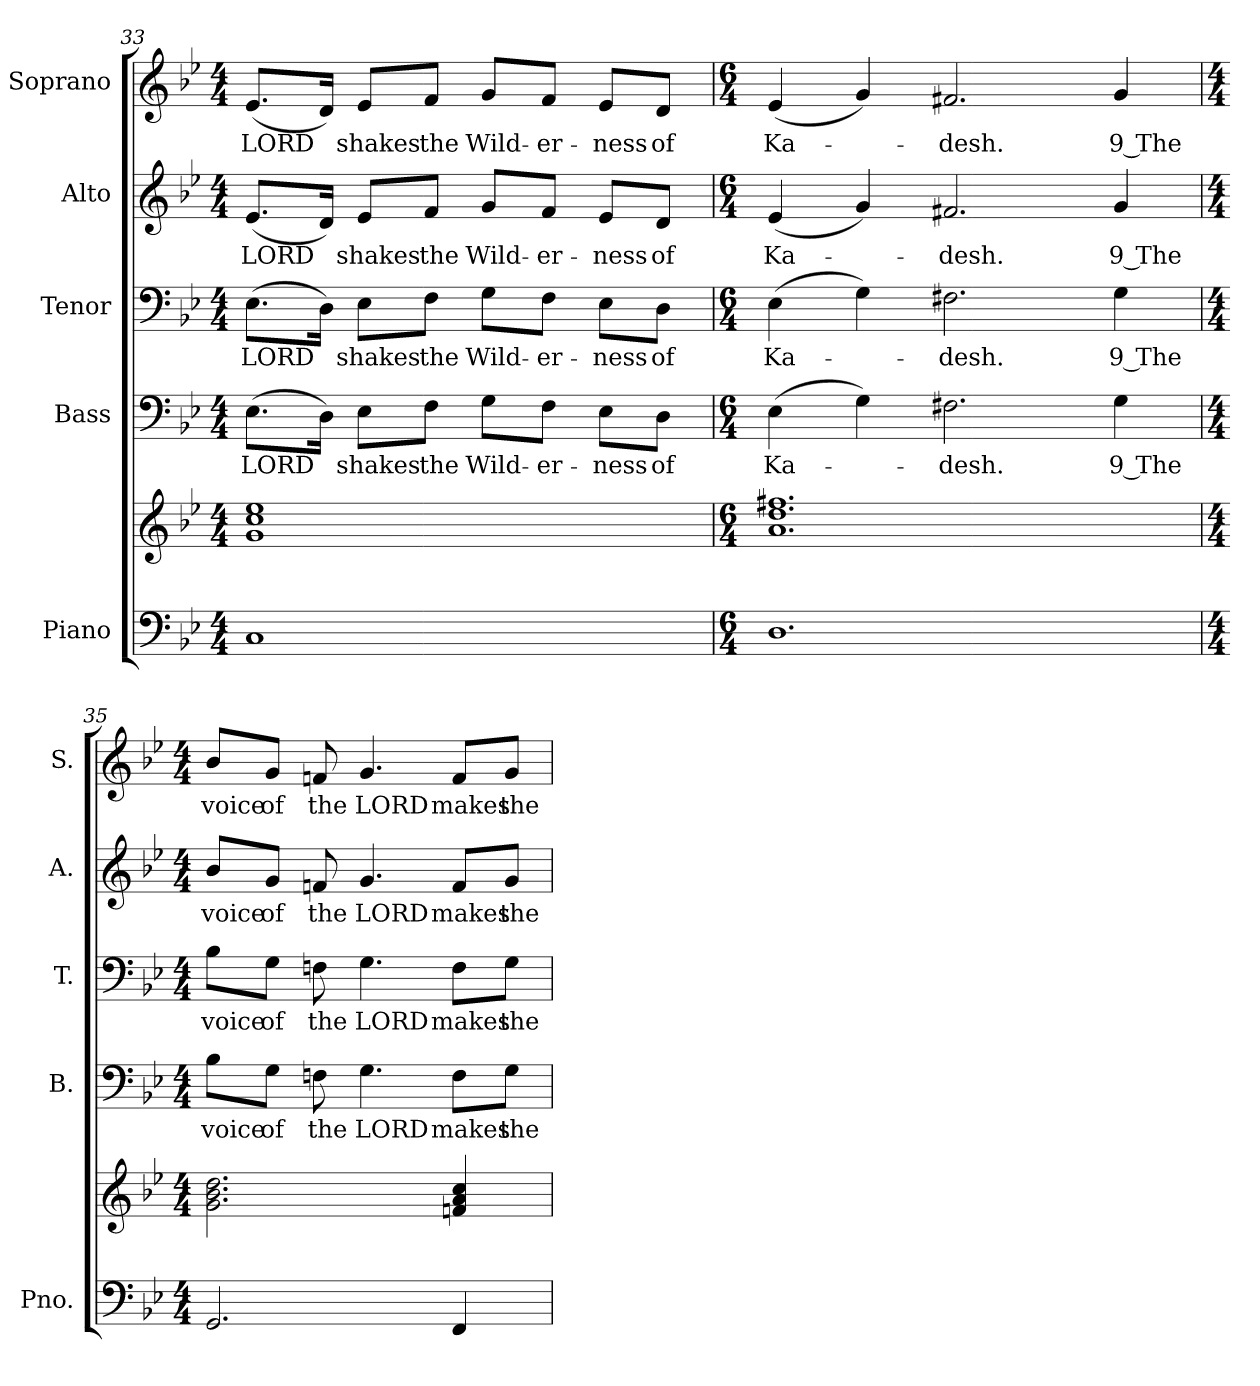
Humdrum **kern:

**kern	**kern	**kern	**text	**kern	**text	**kern	**text	**kern	**text
*part5	*part5	*part4	*part4	*part3	*part3	*part2	*part2	*part1	*part1
*staff6	*staff5	*staff4	*staff4	*staff3	*staff3	*staff2	*staff2	*staff1	*staff1
*I"Piano	*	*I"Bass	*	*I"Tenor	*	*I"Alto	*	*I"Soprano	*
*I'Pno.	*	*I'B.	*	*I'T.	*	*I'A.	*	*I'S.	*
!!LO:PB:g=z
*clefF4	*clefG2	*clefF4	*	*clefF4	*	*clefG2	*	*clefG2	*
*k[b-e-]	*k[b-e-]	*k[b-e-]	*	*k[b-e-]	*	*k[b-e-]	*	*k[b-e-]	*
*B-:	*B-:	*B-:	*	*B-:	*	*B-:	*	*B-:	*
*M4/4	*M4/4	*M4/4	*	*M4/4	*	*M4/4	*	*M4/4	*
=33	=33	=33	=33	=33	=33	=33	=33	=33	=33
!	!	!	!LO:LY:b:color=#000000	!	!	!	!	!	!
!	!	!	!	!	!LO:LY:b:color=#000000	!	!	!	!
!	!	!	!	!	!	!	!LO:LY:b:color=#000000	!	!
!	!	!	!	!	!	!	!	!	!LO:LY:b:color=#000000
1Ci	1gi 1cci 1ee-i	(8.E-i\L	LORD	(8.E-i\L	LORD	(8.e-i/L	LORD	(8.e-i/L	LORD
.	.	16Di\Jk)	.	16Di\Jk)	.	16di/Jk)	.	16di/Jk)	.
!	!	!	!LO:LY:b:color=#000000	!	!	!	!	!	!
!	!	!	!	!	!LO:LY:b:color=#000000	!	!	!	!
!	!	!	!	!	!	!	!LO:LY:b:color=#000000	!	!
!	!	!	!	!	!	!	!	!	!LO:LY:b:color=#000000
.	.	8E-i\L	shakes	8E-i\L	shakes	8e-i/L	shakes	8e-i/L	shakes
!	!	!	!LO:LY:b:color=#000000	!	!	!	!	!	!
!	!	!	!	!	!LO:LY:b:color=#000000	!	!	!	!
!	!	!	!	!	!	!	!LO:LY:b:color=#000000	!	!
!	!	!	!	!	!	!	!	!	!LO:LY:b:color=#000000
.	.	8Fi\J	the	8Fi\J	the	8fi/J	the	8fi/J	the
!	!	!	!LO:LY:b:color=#000000	!	!	!	!	!	!
!	!	!	!	!	!LO:LY:b:color=#000000	!	!	!	!
!	!	!	!	!	!	!	!LO:LY:b:color=#000000	!	!
!	!	!	!	!	!	!	!	!	!LO:LY:b:color=#000000
.	.	8Gi\L	Wild-	8Gi\L	Wild-	8gi/L	Wild-	8gi/L	Wild-
!	!	!	!LO:LY:b:color=#000000	!	!	!	!	!	!
!	!	!	!	!	!LO:LY:b:color=#000000	!	!	!	!
!	!	!	!	!	!	!	!LO:LY:b:color=#000000	!	!
!	!	!	!	!	!	!	!	!	!LO:LY:b:color=#000000
.	.	8Fi\J	-er-	8Fi\J	-er-	8fi/J	-er-	8fi/J	-er-
!	!	!	!LO:LY:b:color=#000000	!	!	!	!	!	!
!	!	!	!	!	!LO:LY:b:color=#000000	!	!	!	!
!	!	!	!	!	!	!	!LO:LY:b:color=#000000	!	!
!	!	!	!	!	!	!	!	!	!LO:LY:b:color=#000000
.	.	8E-i\L	-ness	8E-i\L	-ness	8e-i/L	-ness	8e-i/L	-ness
!	!	!	!LO:LY:b:color=#000000	!	!	!	!	!	!
!	!	!	!	!	!LO:LY:b:color=#000000	!	!	!	!
!	!	!	!	!	!	!	!LO:LY:b:color=#000000	!	!
!	!	!	!	!	!	!	!	!	!LO:LY:b:color=#000000
.	.	8Di\J	of	8Di\J	of	8di/J	of	8di/J	of
=34	=34	=34	=34	=34	=34	=34	=34	=34	=34
*M6/4	*M6/4	*M6/4	*	*M6/4	*	*M6/4	*	*M6/4	*
!	!	!	!LO:LY:b:color=#000000	!	!	!	!	!	!
!	!	!	!	!	!LO:LY:b:color=#000000	!	!	!	!
!	!	!	!	!	!	!	!LO:LY:b:color=#000000	!	!
!	!	!	!	!	!	!	!	!	!LO:LY:b:color=#000000
1.Di	1.ai 1.ddi 1.ff#Xi	(4E-i\	Ka-	(4E-i\	Ka-	(4e-i/	Ka-	(4e-i/	Ka-
.	.	4Gi\)	.	4Gi\)	.	4gi/)	.	4gi/)	.
!	!	!	!LO:LY:b:color=#000000	!	!	!	!	!	!
!	!	!	!	!	!LO:LY:b:color=#000000	!	!	!	!
!	!	!	!	!	!	!	!LO:LY:b:color=#000000	!	!
!	!	!	!	!	!	!	!	!	!LO:LY:b:color=#000000
.	.	2.F#Xi\	-desh.	2.F#Xi\	-desh.	2.f#Xi/	-desh.	2.f#Xi/	-desh.
!	!	!	!LO:LY:b:color=#000000	!	!	!	!	!	!
!	!	!	!	!	!LO:LY:b:color=#000000	!	!	!	!
!	!	!	!	!	!	!	!LO:LY:b:color=#000000	!	!
!	!	!	!	!	!	!	!	!	!LO:LY:b:color=#000000
.	.	4Gi\	9 The	4Gi\	9 The	4gi/	9 The	4gi/	9 The
!!LO:PB:g=z
=35	=35	=35	=35	=35	=35	=35	=35	=35	=35
*M4/4	*M4/4	*M4/4	*	*M4/4	*	*M4/4	*	*M4/4	*
!	!	!	!LO:LY:b:color=#000000	!	!	!	!	!	!
!	!	!	!	!	!LO:LY:b:color=#000000	!	!	!	!
!	!	!	!	!	!	!	!LO:LY:b:color=#000000	!	!
!	!	!	!	!	!	!	!	!	!LO:LY:b:color=#000000
2.GGi/	2.gi\ 2.b-i 2.ddi	8B-i\L	voice	8B-i\L	voice	8b-i/L	voice	8b-i/L	voice
!	!	!	!LO:LY:b:color=#000000	!	!	!	!	!	!
!	!	!	!	!	!LO:LY:b:color=#000000	!	!	!	!
!	!	!	!	!	!	!	!LO:LY:b:color=#000000	!	!
!	!	!	!	!	!	!	!	!	!LO:LY:b:color=#000000
.	.	8Gi\J	of	8Gi\J	of	8gi/J	of	8gi/J	of
!	!	!	!LO:LY:b:color=#000000	!	!	!	!	!	!
!	!	!	!	!	!LO:LY:b:color=#000000	!	!	!	!
!	!	!	!	!	!	!	!LO:LY:b:color=#000000	!	!
!	!	!	!	!	!	!	!	!	!LO:LY:b:color=#000000
.	.	8Fni\	the	8Fni\	the	8fni/	the	8fni/	the
!	!	!	!LO:LY:b:color=#000000	!	!	!	!	!	!
!	!	!	!	!	!LO:LY:b:color=#000000	!	!	!	!
!	!	!	!	!	!	!	!LO:LY:b:color=#000000	!	!
!	!	!	!	!	!	!	!	!	!LO:LY:b:color=#000000
.	.	4.Gi\	LORD	4.Gi\	LORD	4.gi/	LORD	4.gi/	LORD
!	!	!	!LO:LY:b:color=#000000	!	!	!	!	!	!
!	!	!	!	!	!LO:LY:b:color=#000000	!	!	!	!
!	!	!	!	!	!	!	!LO:LY:b:color=#000000	!	!
!	!	!	!	!	!	!	!	!	!LO:LY:b:color=#000000
4FFi/	4fni/ 4ai 4cci	8Fi\L	makes	8Fi\L	makes	8fi/L	makes	8fi/L	makes
!	!	!	!LO:LY:b:color=#000000	!	!	!	!	!	!
!	!	!	!	!	!LO:LY:b:color=#000000	!	!	!	!
!	!	!	!	!	!	!	!LO:LY:b:color=#000000	!	!
!	!	!	!	!	!	!	!	!	!LO:LY:b:color=#000000
.	.	8Gi\J	the	8Gi\J	the	8gi/J	the	8gi/J	the
=	=	=	=	=	=	=	=	=	=
*-	*-	*-	*-	*-	*-	*-	*-	*-	*-
